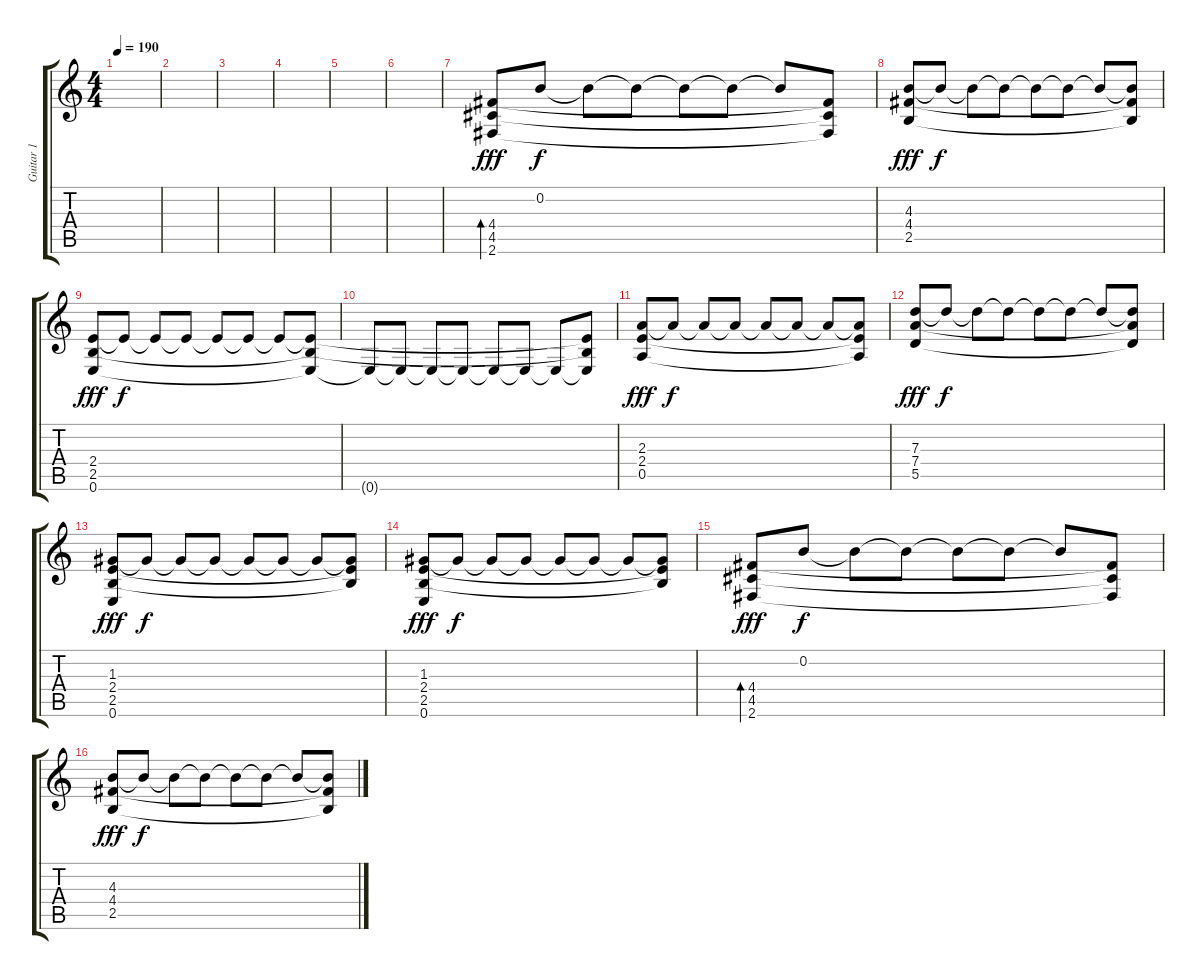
\track ("Guitar 1" "Guitar 1") {instrument overdrivenguitar}
\staff {score tabs}
\tuning (E4 B3 G3 D3 A2 E2) {hide}
\ts (4 4)
\tempo 190
\clef g2
\ks c
|
|
|
|
|
|
(4.4 4.5 2.6).8{bd 60 dy fff} 0.2.8{dy f} 0.2{t}.8 0.2{t}.8 0.2{t}.8 0.2{t}.8 0.2{t}.8 (4.4{t} 4.5{t} 2.6{t}).8 |
(4.3 4.4 2.5).8{dy fff} 4.3{t}.8{dy f} 4.3{t}.8 4.3{t}.8 4.3{t}.8 4.3{t}.8 4.3{t}.8 (4.3{t} 4.4{t} 2.5{t}).8 |
(2.4 2.5 0.6).8{dy fff} 2.4{t}.8{dy f} 2.4{t}.8 2.4{t}.8 2.4{t}.8 2.4{t}.8 2.4{t}.8 (2.4{t} 2.5{t} 0.6{t}).8 |
0.6{t}.8 0.6{t}.8 0.6{t}.8 0.6{t}.8 0.6{t}.8 0.6{t}.8 0.6{t}.8 (2.4{t} 2.5{t} 0.6{t}).8 |
(2.3 2.4 0.5).8{dy fff} 2.3{t}.8{dy f} 2.3{t}.8 2.3{t}.8 2.3{t}.8 2.3{t}.8 2.3{t}.8 (2.3{t} 2.4{t} 0.5{t}).8 |
(7.3 7.4 5.5).8{dy fff} 7.3{t}.8{dy f} 7.3{t}.8 7.3{t}.8 7.3{t}.8 7.3{t}.8 7.3{t}.8 (7.3{t} 7.4{t} 5.5{t}).8 |
(1.3 2.4 2.5 0.6).8{dy fff} 1.3{t}.8{dy f} 1.3{t}.8 1.3{t}.8 1.3{t}.8 1.3{t}.8 1.3{t}.8 (1.3{t} 2.4{t} 2.5{t}).8 |
(1.3 2.4 2.5 0.6).8{dy fff} 1.3{t}.8{dy f} 1.3{t}.8 1.3{t}.8 1.3{t}.8 1.3{t}.8 1.3{t}.8 (1.3{t} 2.4{t} 2.5{t}).8 |
(4.4 4.5 2.6).8{bd 60 dy fff} 0.2.8{dy f} 0.2{t}.8 0.2{t}.8 0.2{t}.8 0.2{t}.8 0.2{t}.8 (4.4{t} 4.5{t} 2.6{t}).8 |
(4.3 4.4 2.5).8{dy fff} 4.3{t}.8{dy f} 4.3{t}.8 4.3{t}.8 4.3{t}.8 4.3{t}.8 4.3{t}.8 (4.3{t} 4.4{t} 2.5{t}).8
